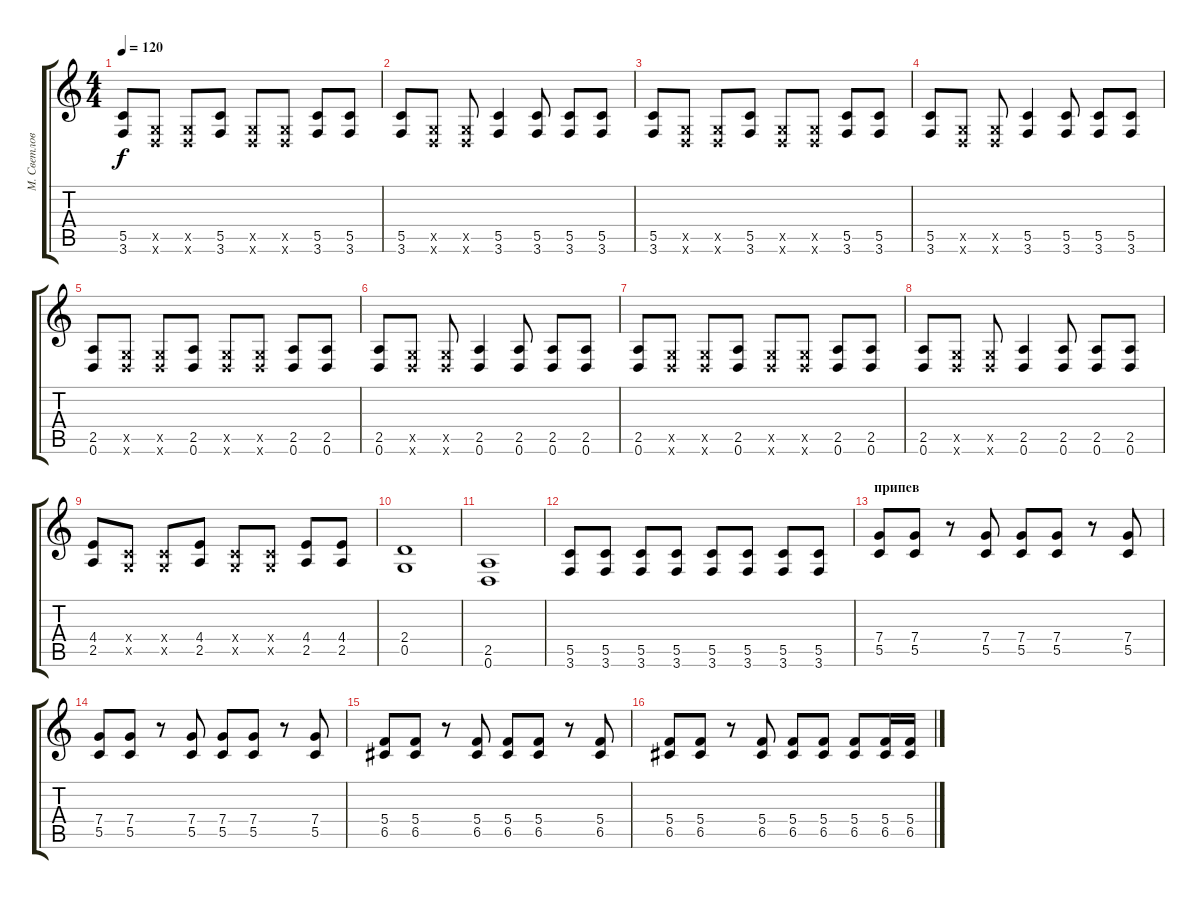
\track ("М. Светлов" "М. Светлов") {instrument electricguitarclean}
\staff {score tabs}
\tuning (D4 A3 F3 C3 G2 D2) {hide}
\ts (4 4)
\tempo 120
\clef g2
\ks c
(5.5 3.6).8{dy f} (0.5{x} 0.6{x}).8 (0.5{x} 0.6{x}).8 (5.5 3.6).8 (0.5{x} 0.6{x}).8 (0.5{x} 0.6{x}).8 (5.5 3.6).8 (5.5 3.6).8 |
(5.5 3.6).8 (0.5{x} 0.6{x}).8 (0.5{x} 0.6{x}).8 (5.5 3.6).4 (5.5 3.6).8 (5.5 3.6).8 (5.5 3.6).8 |
(5.5 3.6).8 (0.5{x} 0.6{x}).8 (0.5{x} 0.6{x}).8 (5.5 3.6).8 (0.5{x} 0.6{x}).8 (0.5{x} 0.6{x}).8 (5.5 3.6).8 (5.5 3.6).8 |
(5.5 3.6).8 (0.5{x} 0.6{x}).8 (0.5{x} 0.6{x}).8 (5.5 3.6).4 (5.5 3.6).8 (5.5 3.6).8 (5.5 3.6).8 |
(2.5 0.6).8 (0.5{x} 0.6{x}).8 (0.5{x} 0.6{x}).8 (2.5 0.6).8 (0.5{x} 0.6{x}).8 (0.5{x} 0.6{x}).8 (2.5 0.6).8 (2.5 0.6).8 |
(2.5 0.6).8 (0.5{x} 0.6{x}).8 (0.5{x} 0.6{x}).8 (2.5 0.6).4 (2.5 0.6).8 (2.5 0.6).8 (2.5 0.6).8 |
(2.5 0.6).8 (0.5{x} 0.6{x}).8 (0.5{x} 0.6{x}).8 (2.5 0.6).8 (0.5{x} 0.6{x}).8 (0.5{x} 0.6{x}).8 (2.5 0.6).8 (2.5 0.6).8 |
(2.5 0.6).8 (0.5{x} 0.6{x}).8 (0.5{x} 0.6{x}).8 (2.5 0.6).4 (2.5 0.6).8 (2.5 0.6).8 (2.5 0.6).8 |
(4.4 2.5).8 (0.4{x} 0.5{x}).8 (0.4{x} 0.5{x}).8 (4.4 2.5).8 (0.4{x} 0.5{x}).8 (0.4{x} 0.5{x}).8 (4.4 2.5).8 (4.4 2.5).8 |
(2.4 0.5).1 |
(2.5 0.6).1 |
(5.5 3.6).8 (5.5 3.6).8 (5.5 3.6).8 (5.5 3.6).8 (5.5 3.6).8 (5.5 3.6).8 (5.5 3.6).8 (5.5 3.6).8 |
\section ("" "припев")
(7.4 5.5).8 (7.4 5.5).8 r.8 (7.4 5.5).8 (7.4 5.5).8 (7.4 5.5).8 r.8 (7.4 5.5).8 |
(7.4 5.5).8 (7.4 5.5).8 r.8 (7.4 5.5).8 (7.4 5.5).8 (7.4 5.5).8 r.8 (7.4 5.5).8 |
(5.4 6.5).8 (5.4 6.5).8 r.8 (5.4 6.5).8 (5.4 6.5).8 (5.4 6.5).8 r.8 (5.4 6.5).8 |
(5.4 6.5).8 (5.4 6.5).8 r.8 (5.4 6.5).8 (5.4 6.5).8 (5.4 6.5).8 (5.4 6.5).8 (5.4 6.5).16 (5.4 6.5).16
